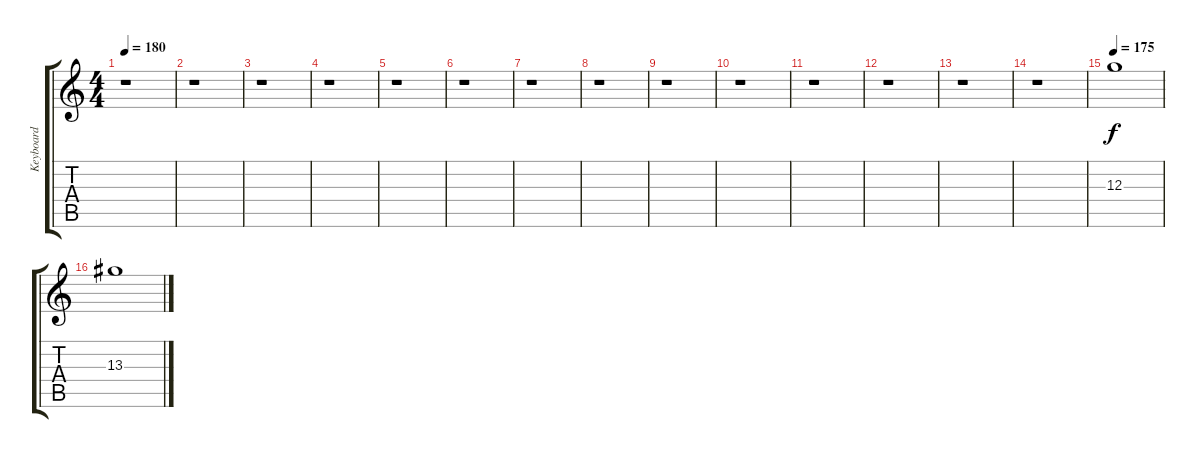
\track ("Keyboard" "Keyboard") {instrument stringensemble1}
\staff {score tabs}
\tuning (E5 B4 G4 D4 A3 D3) {hide}
\ts (4 4)
\tempo 180
\clef g2
\ks c
r.1{dy f} |
r.1 |
r.1 |
r.1 |
r.1 |
r.1 |
r.1 |
r.1 |
r.1 |
r.1 |
r.1 |
r.1 |
r.1 |
r.1 |
\tempo 175
12.3.1 |
13.3.1
